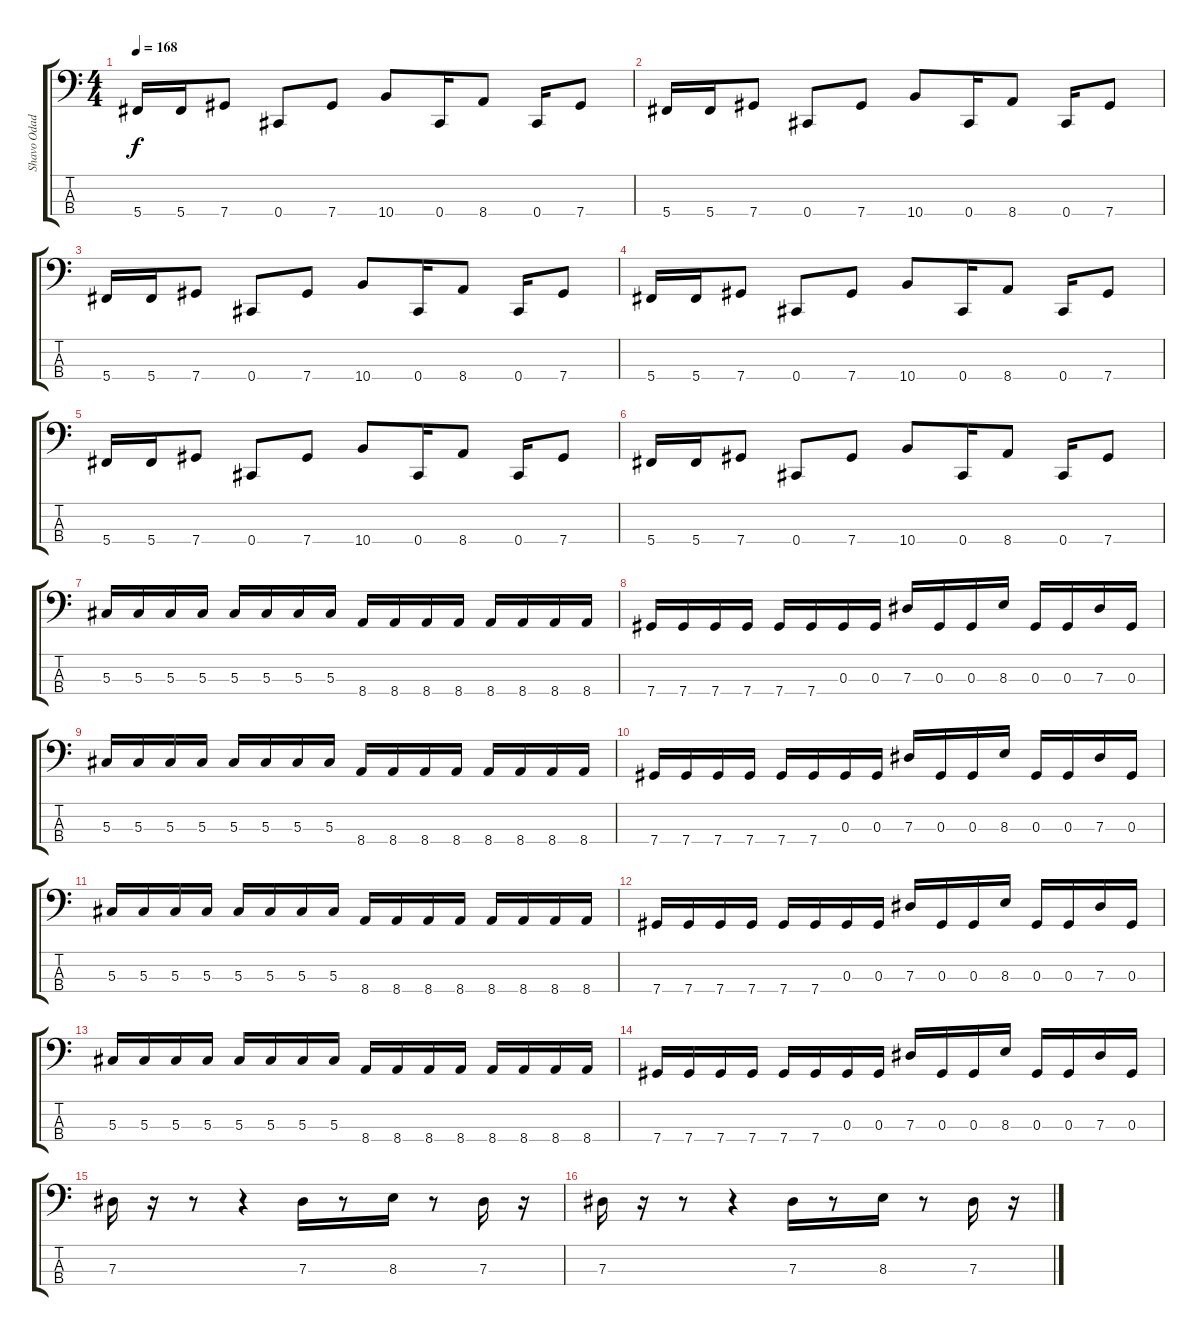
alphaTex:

\track ("Shavo Odadjian" "Shavo Odad") {instrument electricbassfinger}
\staff {score tabs}
\tuning (Gb2 Db2 Ab1 Db1) {hide}
\ts (4 4)
\tempo 168
\clef f4
\ks c
5.4.16{dy f} 5.4.16 7.4.8 0.4.8 7.4.8 10.4.8 0.4.16 8.4.8 0.4.16 7.4.8 |
5.4.16 5.4.16 7.4.8 0.4.8 7.4.8 10.4.8 0.4.16 8.4.8 0.4.16 7.4.8 |
5.4.16 5.4.16 7.4.8 0.4.8 7.4.8 10.4.8 0.4.16 8.4.8 0.4.16 7.4.8 |
5.4.16 5.4.16 7.4.8 0.4.8 7.4.8 10.4.8 0.4.16 8.4.8 0.4.16 7.4.8 |
5.4.16 5.4.16 7.4.8 0.4.8 7.4.8 10.4.8 0.4.16 8.4.8 0.4.16 7.4.8 |
5.4.16 5.4.16 7.4.8 0.4.8 7.4.8 10.4.8 0.4.16 8.4.8 0.4.16 7.4.8 |
\section ("" "")
5.3.16 5.3.16 5.3.16 5.3.16 5.3.16 5.3.16 5.3.16 5.3.16 8.4.16 8.4.16 8.4.16 8.4.16 8.4.16 8.4.16 8.4.16 8.4.16 |
7.4.16 7.4.16 7.4.16 7.4.16 7.4.16 7.4.16 0.3.16 0.3.16 7.3.16 0.3.16 0.3.16 8.3.16 0.3.16 0.3.16 7.3.16 0.3.16 |
5.3.16 5.3.16 5.3.16 5.3.16 5.3.16 5.3.16 5.3.16 5.3.16 8.4.16 8.4.16 8.4.16 8.4.16 8.4.16 8.4.16 8.4.16 8.4.16 |
7.4.16 7.4.16 7.4.16 7.4.16 7.4.16 7.4.16 0.3.16 0.3.16 7.3.16 0.3.16 0.3.16 8.3.16 0.3.16 0.3.16 7.3.16 0.3.16 |
5.3.16 5.3.16 5.3.16 5.3.16 5.3.16 5.3.16 5.3.16 5.3.16 8.4.16 8.4.16 8.4.16 8.4.16 8.4.16 8.4.16 8.4.16 8.4.16 |
7.4.16 7.4.16 7.4.16 7.4.16 7.4.16 7.4.16 0.3.16 0.3.16 7.3.16 0.3.16 0.3.16 8.3.16 0.3.16 0.3.16 7.3.16 0.3.16 |
5.3.16 5.3.16 5.3.16 5.3.16 5.3.16 5.3.16 5.3.16 5.3.16 8.4.16 8.4.16 8.4.16 8.4.16 8.4.16 8.4.16 8.4.16 8.4.16 |
7.4.16 7.4.16 7.4.16 7.4.16 7.4.16 7.4.16 0.3.16 0.3.16 7.3.16 0.3.16 0.3.16 8.3.16 0.3.16 0.3.16 7.3.16 0.3.16 |
7.3.16 r.16 r.8 r.4 7.3.16 r.8 8.3.16 r.8 7.3.16 r.16 |
7.3.16 r.16 r.8 r.4 7.3.16 r.8 8.3.16 r.8 7.3.16 r.16
